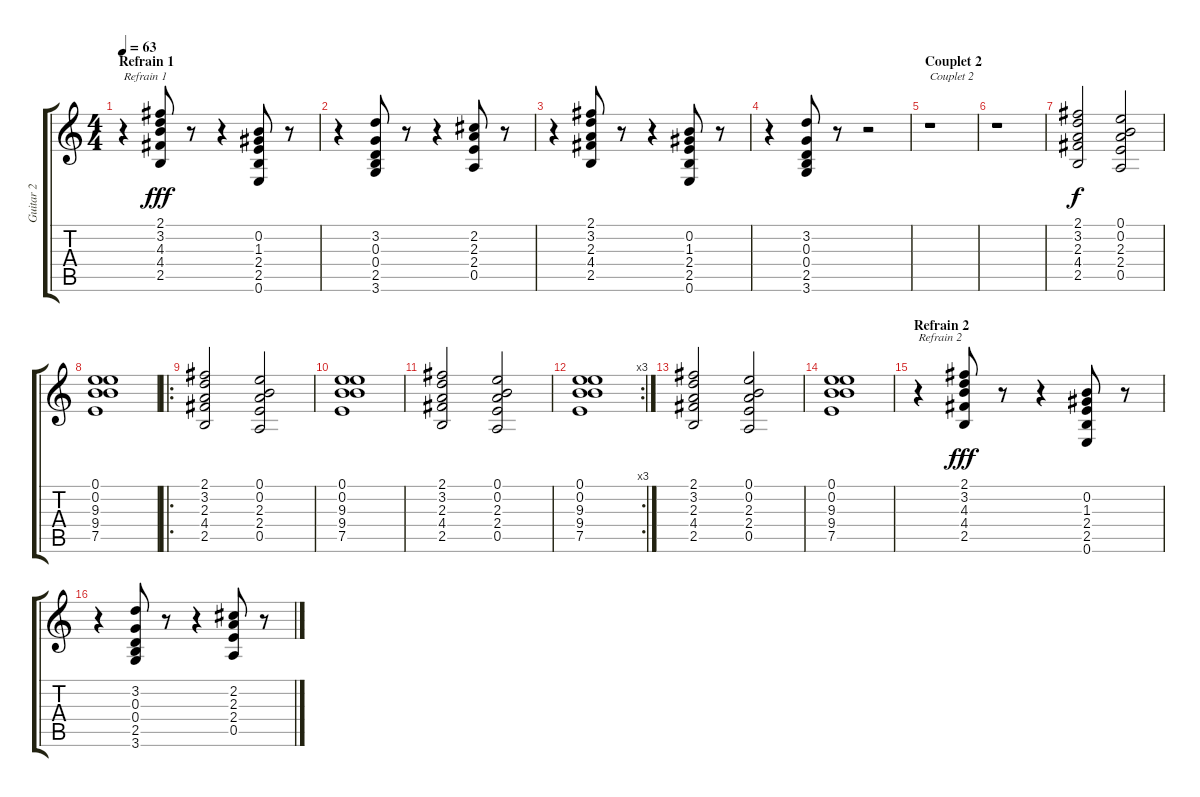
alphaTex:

\track ("Guitar 2" "Guitar 2") {instrument electricguitarjazz}
\staff {score tabs}
\tuning (E4 B3 G3 D3 A2 E2) {hide}
\ts (4 4)
\section ("" "Refrain 1")
\tempo 63
\clef g2
\ks c
r.4{txt "Refrain 1" dy f} (2.1 3.2 4.3 4.4 2.5).8{dy fff} r.8 r.4 (0.2 1.3 2.4 2.5 0.6).8 r.8 |
r.4 (3.2 0.3 0.4 2.5 3.6).8 r.8 r.4 (2.2 2.3 2.4 0.5).8 r.8 |
r.4 (2.1 3.2 2.3 4.4 2.5).8 r.8 r.4 (0.2 1.3 2.4 2.5 0.6).8 r.8 |
r.4 (3.2 0.3 0.4 2.5 3.6).8 r.8 r.2 |
\section ("" "Couplet 2")
r.1{txt "Couplet 2"} |
r.1 |
(2.1 3.2 2.3 4.4 2.5).2{dy f} (0.1 0.2 2.3 2.4 0.5).2 |
(0.1 0.2 9.3 9.4 7.5).1 |
\ro
(2.1 3.2 2.3 4.4 2.5).2 (0.1 0.2 2.3 2.4 0.5).2 |
(0.1 0.2 9.3 9.4 7.5).1 |
(2.1 3.2 2.3 4.4 2.5).2 (0.1 0.2 2.3 2.4 0.5).2 |
\rc 3
(0.1 0.2 9.3 9.4 7.5).1 |
(2.1 3.2 2.3 4.4 2.5).2 (0.1 0.2 2.3 2.4 0.5).2 |
(0.1 0.2 9.3 9.4 7.5).1 |
\section ("" "Refrain 2")
r.4{txt "Refrain 2"} (2.1 3.2 4.3 4.4 2.5).8{dy fff} r.8 r.4 (0.2 1.3 2.4 2.5 0.6).8 r.8 |
r.4 (3.2 0.3 0.4 2.5 3.6).8 r.8 r.4 (2.2 2.3 2.4 0.5).8 r.8
